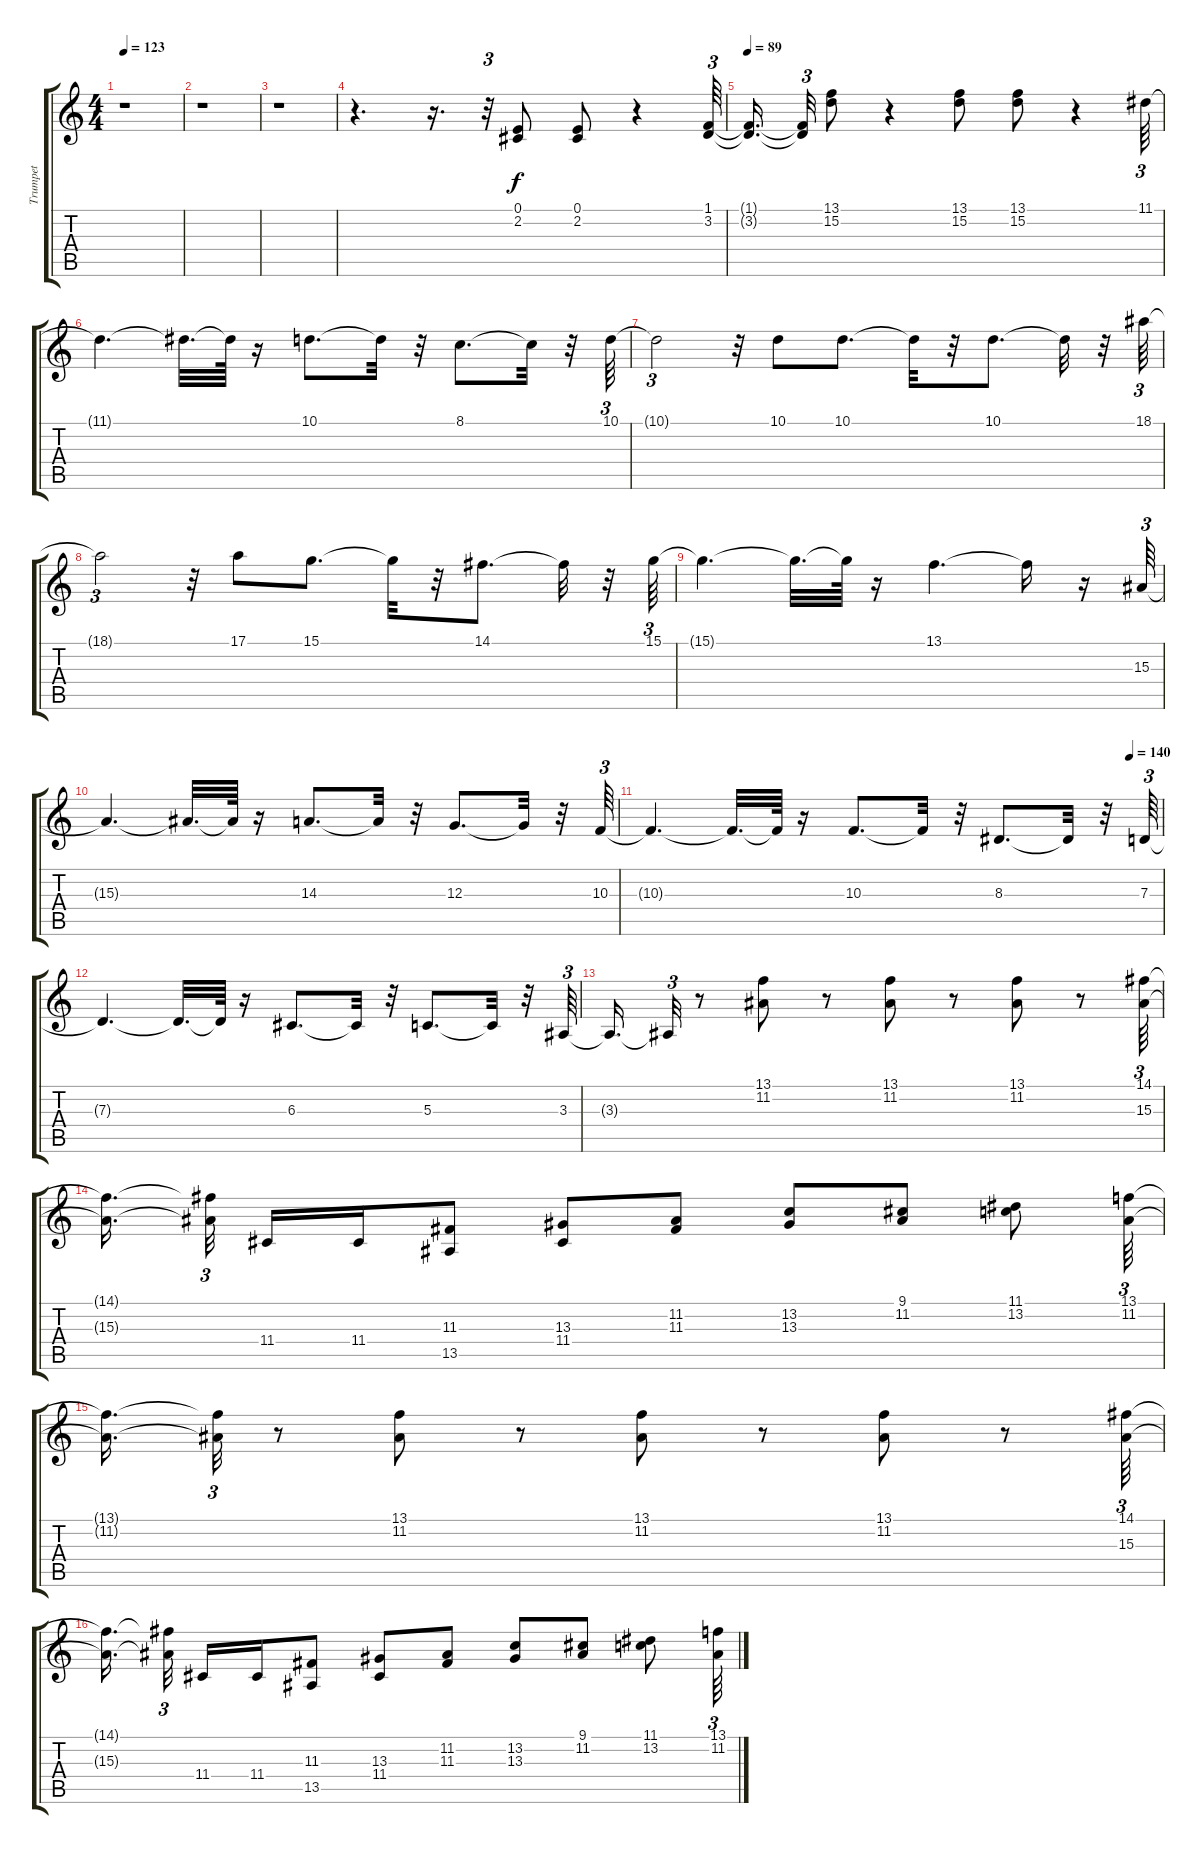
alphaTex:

\track ("Trumpet" "Trumpet") {instrument trumpet}
\staff {score tabs}
\tuning (E4 B3 G3 D3 A2 E2) {hide}
\ts (4 4)
\tempo 123
\clef g2
\ks c
r.1{dy f} |
r.1 |
r.1 |
r.4{d} r.16{d} r.32{tu (3 2)} (0.1 2.2).8 (0.1 2.2).8 r.4 (1.1 3.2).64{tu (3 2)} |
\tempo 89
(1.1{t} 3.2{t}).16{d beam splitsecondary} (1.1{t} 3.2{t}).32{tu (3 2)} (13.1 15.2).8 r.4 (13.1 15.2).8 (13.1 15.2).8 r.4 11.1.64{tu (3 2)} |
11.1{t}.4{d} 11.1{t}.32{d} 11.1{t}.64 r.16 10.1.8{d} 10.1{t}.32 r.32 8.1.8{d} 8.1{t}.32 r.32 10.1.64{tu (3 2)} |
10.1{t}.2{tu (3 2)} r.32 10.1.8 10.1.8{d} 10.1{t}.32 r.32 10.1.8{d} 10.1{t}.32 r.32 18.1.64{tu (3 2)} |
18.1{t}.2{tu (3 2)} r.32 17.1.8 15.1.8{d} 15.1{t}.32 r.32 14.1.8{d} 14.1{t}.32 r.32 15.1.64{tu (3 2)} |
15.1{t}.4{d} 15.1{t}.32{d} 15.1{t}.64 r.16 13.1.4{d} 13.1{t}.16 r.16 15.3.64{tu (3 2)} |
15.3{t}.4{d} 15.3{t}.32{d} 15.3{t}.64 r.16 14.3.8{d} 14.3{t}.32 r.32 12.3.8{d} 12.3{t}.32 r.32 10.3.64{tu (3 2)} |
\tempo (140 0.9375)
10.3{t}.4{d} 10.3{t}.32{d} 10.3{t}.64 r.16 10.3.8{d} 10.3{t}.32 r.32 8.3.8{d} 8.3{t}.32 r.32 7.3.64{tu (3 2)} |
7.3{t}.4{d} 7.3{t}.32{d} 7.3{t}.64 r.16 6.3.8{d} 6.3{t}.32 r.32 5.3.8{d} 5.3{t}.32 r.32 3.3.64{tu (3 2)} |
3.3{t}.16{d} 3.3{t}.32{tu (3 2)} r.8 (13.1 11.2).8 r.8 (13.1 11.2).8 r.8 (13.1 11.2).8 r.8 (14.1 15.3).64{tu (3 2)} |
(14.1{t} 15.3{t}).16{d beam splitsecondary} (14.1{t} 15.3{t}).32{tu (3 2) beam splitsecondary} 11.4.16 11.4.16 (11.3 13.5).8 (13.3 11.4).8 (11.2 11.3).8 (13.2 13.3).8 (9.1 11.2).8 (11.1 13.2).8 (13.1 11.2).64{tu (3 2)} |
(13.1{t} 11.2{t}).16{d} (13.1{t} 11.2{t}).32{tu (3 2)} r.8 (13.1 11.2).8 r.8 (13.1 11.2).8 r.8 (13.1 11.2).8 r.8 (14.1 15.3).64{tu (3 2)} |
(14.1{t} 15.3{t}).16{d beam splitsecondary} (14.1{t} 15.3{t}).32{tu (3 2) beam splitsecondary} 11.4.16 11.4.16 (11.3 13.5).8 (13.3 11.4).8 (11.2 11.3).8 (13.2 13.3).8 (9.1 11.2).8 (11.1 13.2).8 (13.1 11.2).64{tu (3 2)}
